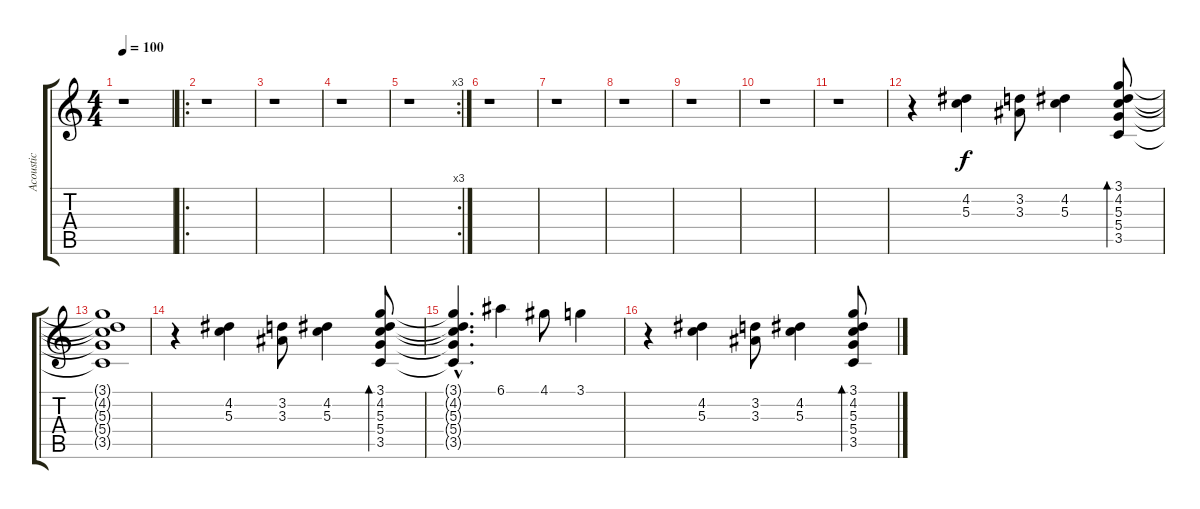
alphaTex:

\track ("Acoustic" "Acoustic") {instrument electricguitarclean}
\staff {score tabs}
\tuning (E4 B3 G3 D3 A2 E2) {hide}
\ts (4 4)
\tempo 100
\clef g2
\ks c
r.1{dy f} |
\ro
r.1 |
r.1 |
r.1 |
\rc 3
r.1 |
r.1 |
r.1 |
r.1 |
r.1 |
r.1 |
r.1 |
r.4 (4.2 5.3).4 (3.2 3.3).8 (4.2 5.3).4 (3.1 4.2 5.3 5.4 3.5).8{bd 60} |
(3.1{t} 4.2{t} 5.3{t} 5.4{t} 3.5{t}).1 |
r.4 (4.2 5.3).4 (3.2 3.3).8 (4.2 5.3).4 (3.1 4.2 5.3 5.4 3.5).8{bd 60} |
(3.1{hac t} 4.2{hac t} 5.3{hac t} 5.4{hac t} 3.5{hac t}).4{d} 6.1.4 4.1.8 3.1.4 |
r.4 (4.2 5.3).4 (3.2 3.3).8 (4.2 5.3).4 (3.1 4.2 5.3 5.4 3.5).8{bd 60}
